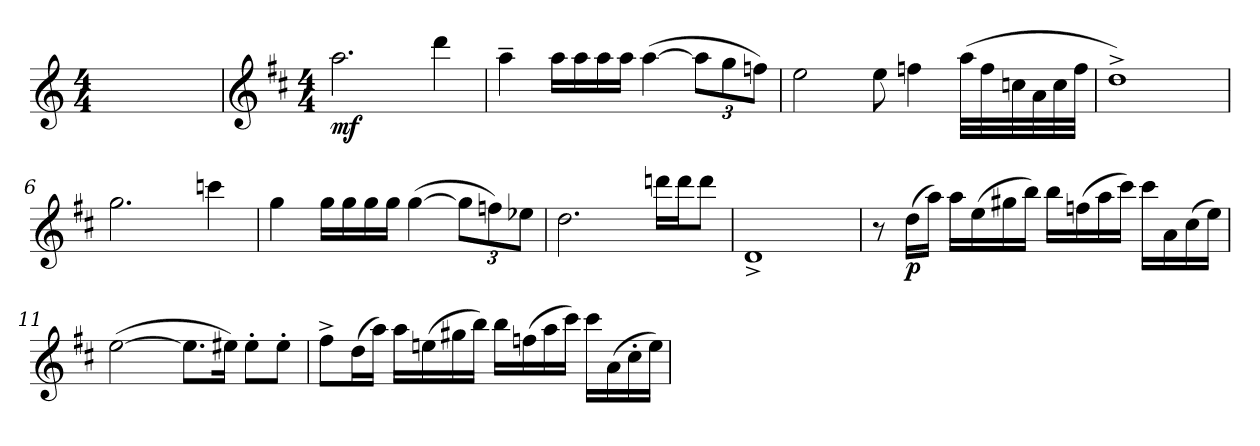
**kern	**dynam
*part1	*part1
*staff1	*staff1
*clefG2	*
*k[]	*
*M4/4	*
=1	=1
1ryy	.
=2	=2
*clefG2	*
*k[f#c#]	*
*M4/4	*
!	!LO:DY:b
2.aa\	mf
4ddd\	.
=3	=3
4aa~\	.
16aa\LL	.
16aa\	.
16aa\	.
16aa\JJ	.
(>[4aa\	.
*Xbrackettup	*
12aa\L]	.
12gg\	.
12ffn\J)	.
=4	=4
2ee\	.
8ee\	.
4ffn\	.
(>32aa\LLL	.
32ff\	.
32ccn\	.
32a\	.
32cc\	.
32ff\JJJ	.
=5	=5
1dd^)	.
!!LO:LB:g=z
=6	=6
2.gg\	.
4cccn\	.
=7	=7
4gg\	.
16gg\LL	.
16gg\	.
16gg\	.
16gg\JJ	.
(>[4gg\	.
12gg\L]	.
12ffn\)	.
12ee-X\J	.
=8	=8
2.dd\	.
16dddn\LL	.
16ddd\J	.
8ddd\J	.
=9	=9
1d^	.
!!LO:LB:g=z
=10	=10
8r	.
!	!LO:DY:b
(>16dd\LL	p
16aa\JJ)	.
16aa\LL	.
(>16ee\	.
16gg#X\	.
16bb\JJ)	.
16bb\LL	.
(>16ffn\	.
16aa\	.
16ccc#\JJ)	.
16ccc#\LL	.
16a\	.
(>16cc#\	.
16ee\JJ)	.
=11	=11
(>[2ee\	.
8.ee\L]	.
16ee#X\Jk)	.
8ee#'\L	.
8ee#'\J	.
=12	=12
8ff#^\L	.
(>16dd\L	.
16aa\JJ)	.
16aa\LL	.
(>16een\	.
16gg#X\	.
16bb\JJ)	.
16bb\LL	.
(>16ffn\	.
16aa\	.
16ccc#\JJ)	.
16ccc#\LL	.
(>16a\	.
16cc#'\	.
16ee\JJ)	.
=	=
*-	*-
